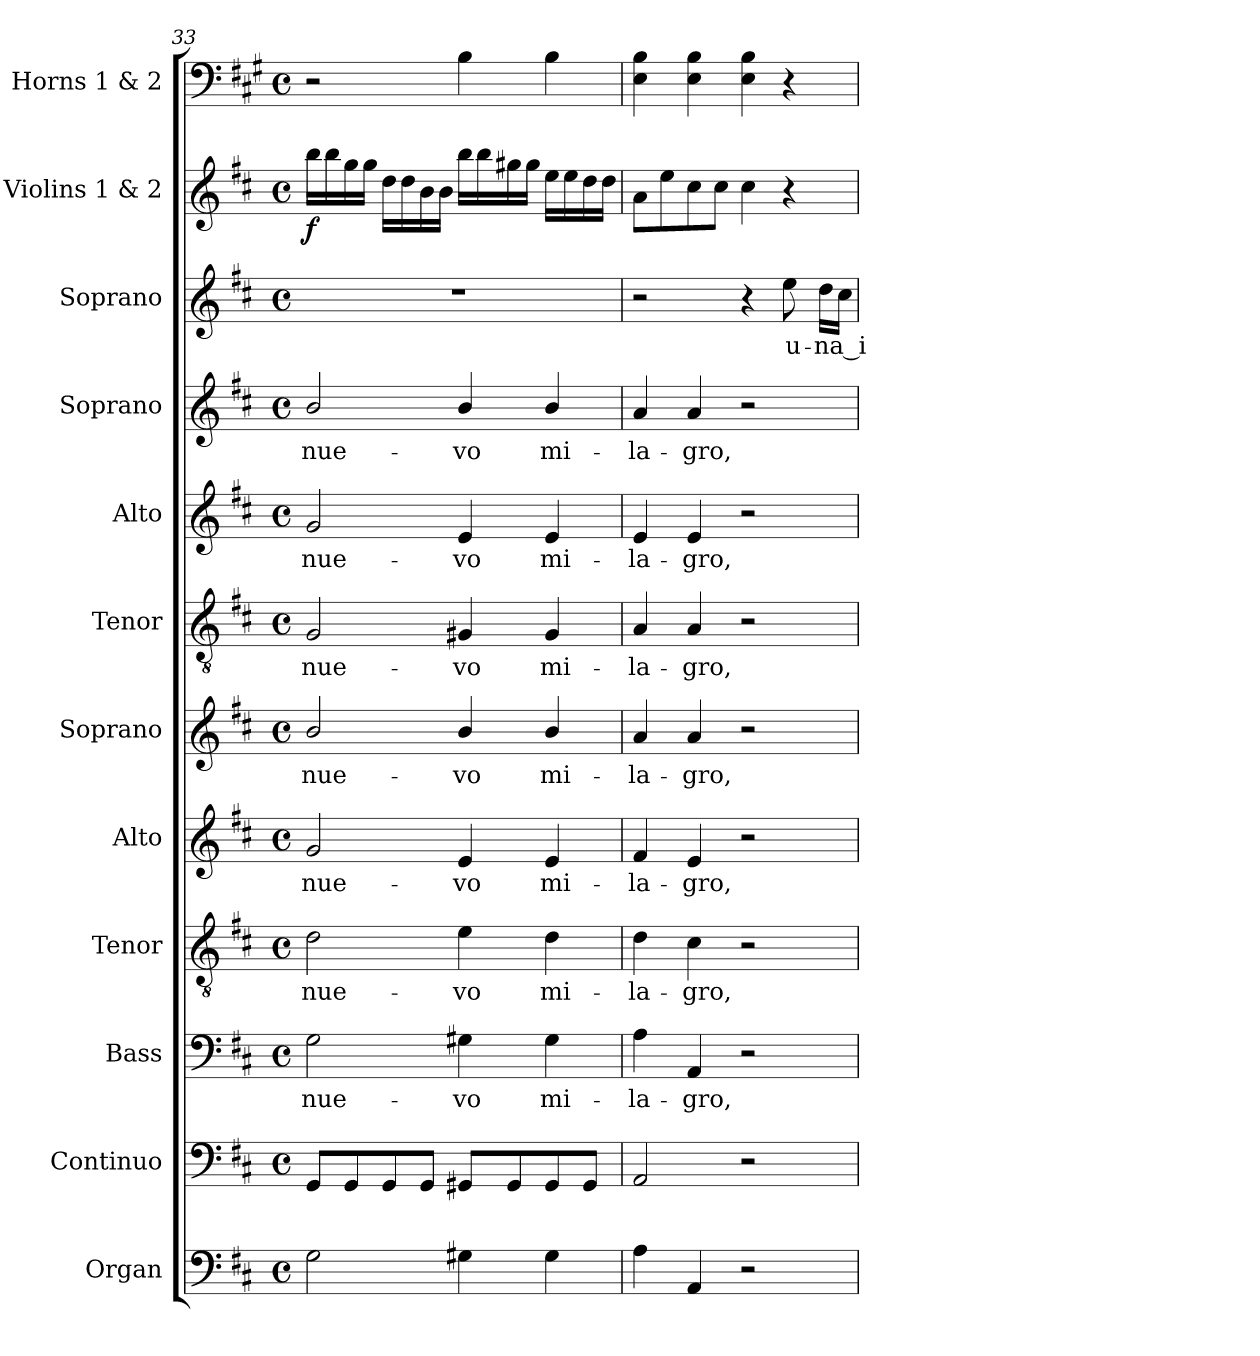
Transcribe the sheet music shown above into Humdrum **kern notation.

**kern	**kern	**kern	**text	**kern	**text	**kern	**text	**kern	**text	**kern	**text	**kern	**text	**kern	**text	**kern	**text	**kern	**dynam	**kern
*part12	*part11	*part10	*part10	*part9	*part9	*part8	*part8	*part7	*part7	*part6	*part6	*part5	*part5	*part4	*part4	*part3	*part3	*part2	*part2	*part1
*staff12	*staff11	*staff10	*staff10	*staff9	*staff9	*staff8	*staff8	*staff7	*staff7	*staff6	*staff6	*staff5	*staff5	*staff4	*staff4	*staff3	*staff3	*staff2	*staff2	*staff1
*I"Organ	*I"Continuo	*I"Bass	*	*I"Tenor	*	*I"Alto	*	*I"Soprano	*	*I"Tenor	*	*I"Alto	*	*I"Soprano	*	*I"Soprano	*	*I"Violins 1 & 2	*	*I"Horns 1 & 2
*I'Org.	*I'Cont.	*I'B.	*	*I'T.	*	*I'A.	*	*I'S.	*	*I'T.	*	*I'A.	*	*I'S.	*	*I'S.	*	*I'Vlns	*	*I'Hns.
*clefF4	*clefF4	*clefF4	*	*clefGv2	*	*clefG2	*	*clefG2	*	*clefGv2	*	*clefG2	*	*clefG2	*	*clefG2	*	*clefG2	*	*clefF4
*	*	*	*	*ITrd7c12	*	*	*	*	*	*ITrd7c12	*	*	*	*	*	*	*	*	*	*ITrd4c7
*k[f#c#]	*k[f#c#]	*k[f#c#]	*	*k[f#c#]	*	*k[f#c#]	*	*k[f#c#]	*	*k[f#c#]	*	*k[f#c#]	*	*k[f#c#]	*	*k[f#c#]	*	*k[f#c#]	*	*k[f#c#]
*D:	*D:	*D:	*	*D:	*	*D:	*	*D:	*	*D:	*	*D:	*	*D:	*	*D:	*	*D:	*	*D:
*M4/4	*M4/4	*M4/4	*	*M4/4	*	*M4/4	*	*M4/4	*	*M4/4	*	*M4/4	*	*M4/4	*	*M4/4	*	*M4/4	*	*M4/4
*met(c)	*met(c)	*met(c)	*	*met(c)	*	*met(c)	*	*met(c)	*	*met(c)	*	*met(c)	*	*met(c)	*	*met(c)	*	*met(c)	*	*met(c)
=33	=33	=33	=33	=33	=33	=33	=33	=33	=33	=33	=33	=33	=33	=33	=33	=33	=33	=33	=33	=33
!	!	!	!LO:LY:b:color=#000000	!	!	!	!	!	!	!	!	!	!	!	!	!	!	!	!	!
!	!	!	!	!	!LO:LY:b:color=#000000	!	!	!	!	!	!	!	!	!	!	!	!	!	!	!
!	!	!	!	!	!	!	!LO:LY:b:color=#000000	!	!	!	!	!	!	!	!	!	!	!	!	!
!	!	!	!	!	!	!	!	!	!LO:LY:b:color=#000000	!	!	!	!	!	!	!	!	!	!	!
!	!	!	!	!	!	!	!	!	!	!	!LO:LY:b:color=#000000	!	!	!	!	!	!	!	!	!
!	!	!	!	!	!	!	!	!	!	!	!	!	!LO:LY:b:color=#000000	!	!	!	!	!	!	!
!	!	!	!	!	!	!	!	!	!	!	!	!	!	!	!LO:LY:b:color=#000000	!	!	!	!	!
2Gi\	8GGi/L	2Gi\	nue-	2Di\	nue-	2gi/	nue-	2bi/	nue-	2GGi/	nue-	2gi/	nue-	2bi/	nue-	1r	.	16bbi\LL	f	2r
.	.	.	.	.	.	.	.	.	.	.	.	.	.	.	.	.	.	16bbi\	.	.
.	8GGi/	.	.	.	.	.	.	.	.	.	.	.	.	.	.	.	.	16ggi\	.	.
.	.	.	.	.	.	.	.	.	.	.	.	.	.	.	.	.	.	16ggi\JJ	.	.
.	8GGi/	.	.	.	.	.	.	.	.	.	.	.	.	.	.	.	.	16ddi\LL	.	.
.	.	.	.	.	.	.	.	.	.	.	.	.	.	.	.	.	.	16ddi\	.	.
.	8GGi/J	.	.	.	.	.	.	.	.	.	.	.	.	.	.	.	.	16bi\	.	.
.	.	.	.	.	.	.	.	.	.	.	.	.	.	.	.	.	.	16bi\JJ	.	.
!	!	!	!LO:LY:b:color=#000000	!	!	!	!	!	!	!	!	!	!	!	!	!	!	!	!	!
!	!	!	!	!	!LO:LY:b:color=#000000	!	!	!	!	!	!	!	!	!	!	!	!	!	!	!
!	!	!	!	!	!	!	!LO:LY:b:color=#000000	!	!	!	!	!	!	!	!	!	!	!	!	!
!	!	!	!	!	!	!	!	!	!LO:LY:b:color=#000000	!	!	!	!	!	!	!	!	!	!	!
!	!	!	!	!	!	!	!	!	!	!	!LO:LY:b:color=#000000	!	!	!	!	!	!	!	!	!
!	!	!	!	!	!	!	!	!	!	!	!	!	!LO:LY:b:color=#000000	!	!	!	!	!	!	!
!	!	!	!	!	!	!	!	!	!	!	!	!	!	!	!LO:LY:b:color=#000000	!	!	!	!	!
4G#Xi\	8GG#Xi/L	4G#Xi\	-vo	4Ei\	-vo	4ei/	-vo	4bi/	-vo	4GG#Xi/	-vo	4ei/	-vo	4bi/	-vo	.	.	16bbi\LL	.	4Ei\
.	.	.	.	.	.	.	.	.	.	.	.	.	.	.	.	.	.	16bbi\	.	.
.	8GG#i/	.	.	.	.	.	.	.	.	.	.	.	.	.	.	.	.	16gg#Xi\	.	.
.	.	.	.	.	.	.	.	.	.	.	.	.	.	.	.	.	.	16gg#i\JJ	.	.
!	!	!	!LO:LY:b:color=#000000	!	!	!	!	!	!	!	!	!	!	!	!	!	!	!	!	!
!	!	!	!	!	!LO:LY:b:color=#000000	!	!	!	!	!	!	!	!	!	!	!	!	!	!	!
!	!	!	!	!	!	!	!LO:LY:b:color=#000000	!	!	!	!	!	!	!	!	!	!	!	!	!
!	!	!	!	!	!	!	!	!	!LO:LY:b:color=#000000	!	!	!	!	!	!	!	!	!	!	!
!	!	!	!	!	!	!	!	!	!	!	!LO:LY:b:color=#000000	!	!	!	!	!	!	!	!	!
!	!	!	!	!	!	!	!	!	!	!	!	!	!LO:LY:b:color=#000000	!	!	!	!	!	!	!
!	!	!	!	!	!	!	!	!	!	!	!	!	!	!	!LO:LY:b:color=#000000	!	!	!	!	!
4G#i\	8GG#i/	4G#i\	mi-	4Di\	mi-	4ei/	mi-	4bi/	mi-	4GG#i/	mi-	4ei/	mi-	4bi/	mi-	.	.	16eei\LL	.	4Ei\
.	.	.	.	.	.	.	.	.	.	.	.	.	.	.	.	.	.	16eei\	.	.
.	8GG#i/J	.	.	.	.	.	.	.	.	.	.	.	.	.	.	.	.	16ddi\	.	.
.	.	.	.	.	.	.	.	.	.	.	.	.	.	.	.	.	.	16ddi\JJ	.	.
=34	=34	=34	=34	=34	=34	=34	=34	=34	=34	=34	=34	=34	=34	=34	=34	=34	=34	=34	=34	=34
!	!	!	!LO:LY:b:color=#000000	!	!	!	!	!	!	!	!	!	!	!	!	!	!	!	!	!
!	!	!	!	!	!LO:LY:b:color=#000000	!	!	!	!	!	!	!	!	!	!	!	!	!	!	!
!	!	!	!	!	!	!	!LO:LY:b:color=#000000	!	!	!	!	!	!	!	!	!	!	!	!	!
!	!	!	!	!	!	!	!	!	!LO:LY:b:color=#000000	!	!	!	!	!	!	!	!	!	!	!
!	!	!	!	!	!	!	!	!	!	!	!LO:LY:b:color=#000000	!	!	!	!	!	!	!	!	!
!	!	!	!	!	!	!	!	!	!	!	!	!	!LO:LY:b:color=#000000	!	!	!	!	!	!	!
!	!	!	!	!	!	!	!	!	!	!	!	!	!	!	!LO:LY:b:color=#000000	!	!	!	!	!
4Ai\	2AAi/	4Ai\	-la-	4Di\	-la-	4f#i/	-la-	4ai/	-la-	4AAi/	-la-	4ei/	-la-	4ai/	-la-	2r	.	8ai\L	.	4AAi\ 4Ei
.	.	.	.	.	.	.	.	.	.	.	.	.	.	.	.	.	.	8eei\	.	.
!	!	!	!LO:LY:b:color=#000000	!	!	!	!	!	!	!	!	!	!	!	!	!	!	!	!	!
!	!	!	!	!	!LO:LY:b:color=#000000	!	!	!	!	!	!	!	!	!	!	!	!	!	!	!
!	!	!	!	!	!	!	!LO:LY:b:color=#000000	!	!	!	!	!	!	!	!	!	!	!	!	!
!	!	!	!	!	!	!	!	!	!LO:LY:b:color=#000000	!	!	!	!	!	!	!	!	!	!	!
!	!	!	!	!	!	!	!	!	!	!	!LO:LY:b:color=#000000	!	!	!	!	!	!	!	!	!
!	!	!	!	!	!	!	!	!	!	!	!	!	!LO:LY:b:color=#000000	!	!	!	!	!	!	!
!	!	!	!	!	!	!	!	!	!	!	!	!	!	!	!LO:LY:b:color=#000000	!	!	!	!	!
4AAi/	.	4AAi/	-gro,	4C#i\	-gro,	4ei/	-gro,	4ai/	-gro,	4AAi/	-gro,	4ei/	-gro,	4ai/	-gro,	.	.	8cc#i\	.	4AAi\ 4Ei
.	.	.	.	.	.	.	.	.	.	.	.	.	.	.	.	.	.	8cc#i\J	.	.
2r	2r	2r	.	2r	.	2r	.	2r	.	2r	.	2r	.	2r	.	4r	.	4cc#i\	.	4AAi\ 4Ei
!	!	!	!	!	!	!	!	!	!	!	!	!	!	!	!	!	!LO:LY:b:color=#000000	!	!	!
.	.	.	.	.	.	.	.	.	.	.	.	.	.	.	.	8eei\	u-	4r	.	4r
!	!	!	!	!	!	!	!	!	!	!	!	!	!	!	!	!	!LO:LY:b:color=#000000	!	!	!
.	.	.	.	.	.	.	.	.	.	.	.	.	.	.	.	16ddi\LL	-na_i-	.	.	.
.	.	.	.	.	.	.	.	.	.	.	.	.	.	.	.	16cc#i\JJ	.	.	.	.
=	=	=	=	=	=	=	=	=	=	=	=	=	=	=	=	=	=	=	=	=
*-	*-	*-	*-	*-	*-	*-	*-	*-	*-	*-	*-	*-	*-	*-	*-	*-	*-	*-	*-	*-
